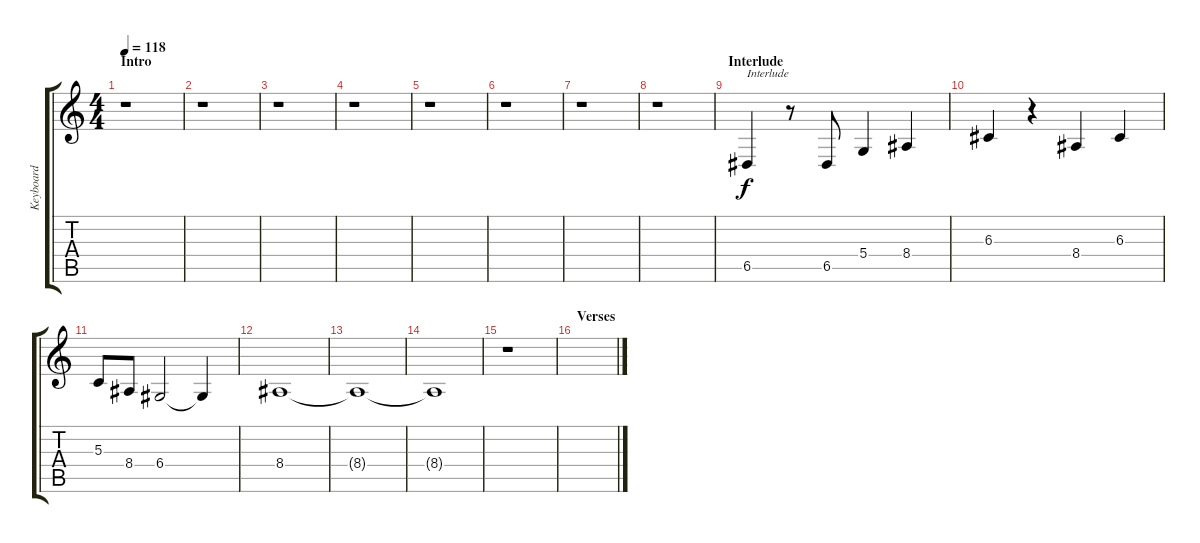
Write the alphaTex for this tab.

\track ("Keyboard" "Keyboard") {instrument brasssection}
\staff {score tabs}
\tuning (E4 B3 G3 D3 A2 E2) {hide}
\ts (4 4)
\section ("" "Intro")
\tempo 118
\clef g2
\ks c
r.1{dy f instrument brasssection} |
r.1 |
r.1 |
r.1 |
r.1 |
r.1 |
r.1 |
r.1 |
\section ("" "Interlude")
6.5.4{txt "Interlude"} r.8 6.5.8 5.4.4 8.4.4 |
6.3.4 r.4 8.4.4 6.3.4 |
5.3.8 8.4.8 6.4.2 6.4{t}.4 |
8.4.1{volume 3} |
8.4{t}.1 |
8.4{t}.1 |
r.1 |
\section ("" "Verses")
